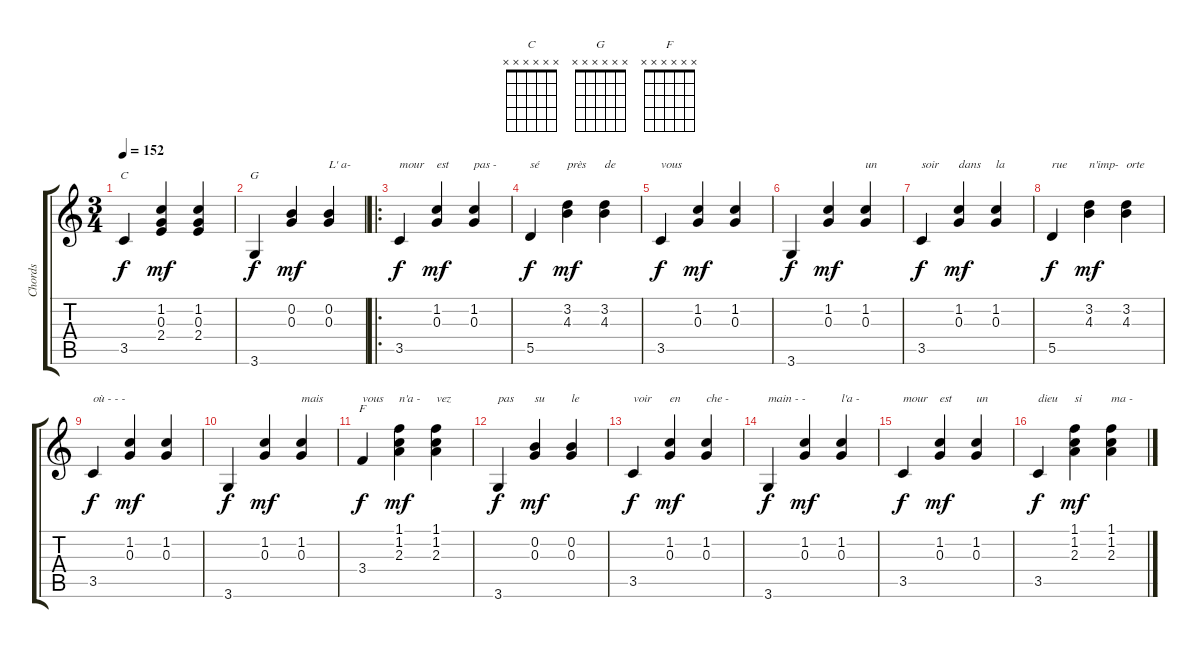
\track ("Chords" "Chords") {instrument acousticguitarnylon}
\staff {score tabs}
\tuning (E4 B3 G3 D3 A2 E2) {hide}
\chord ("C" x x x x x x) {firstfret 0}
\chord ("G" x x x x x x) {firstfret 0}
\chord ("F" x x x x x x) {firstfret 0}
\ts (3 4)
\tempo 152
\clef g2
\ks c
3.5.4{ch "C" dy f instrument acousticguitarnylon} (1.2 0.3 2.4).4{dy mf} (1.2 0.3 2.4).4 |
3.6.4{ch "G" dy f} (0.2 0.3).4{dy mf} (0.2 0.3).4{txt "L' a-"} |
\ro
3.5.4{txt "mour" dy f} (1.2 0.3).4{txt "est" dy mf} (1.2 0.3).4{txt "pas -"} |
5.5.4{txt "sé" dy f} (3.2 4.3).4{txt "près" dy mf} (3.2 4.3).4{txt "de"} |
3.5.4{txt "vous" dy f} (1.2 0.3).4{dy mf} (1.2 0.3).4 |
3.6.4{dy f} (1.2 0.3).4{dy mf} (1.2 0.3).4{txt "un"} |
3.5.4{txt "soir" dy f} (1.2 0.3).4{txt "dans" dy mf} (1.2 0.3).4{txt "la"} |
5.5.4{txt "rue" dy f} (3.2 4.3).4{txt "n'imp-" dy mf} (3.2 4.3).4{txt "orte"} |
3.5.4{txt "où - - -" dy f} (1.2 0.3).4{dy mf} (1.2 0.3).4 |
3.6.4{dy f} (1.2 0.3).4{dy mf} (1.2 0.3).4{txt "mais"} |
3.4.4{ch "F" txt "vous" dy f} (1.1 1.2 2.3).4{txt "n'a -" dy mf} (1.1 1.2 2.3).4{txt "vez"} |
3.6.4{txt "pas" dy f} (0.2 0.3).4{txt "su" dy mf} (0.2 0.3).4{txt "le"} |
3.5.4{txt "voir" dy f} (1.2 0.3).4{txt "en" dy mf} (1.2 0.3).4{txt "che -"} |
3.6.4{txt "main - -" dy f} (1.2 0.3).4{dy mf} (1.2 0.3).4{txt "l'a -"} |
3.5.4{txt "mour" dy f} (1.2 0.3).4{txt "est" dy mf} (1.2 0.3).4{txt "un"} |
3.5.4{txt "dieu" dy f} (1.1 1.2 2.3).4{txt "si" dy mf} (1.1 1.2 2.3).4{txt "ma -"}
